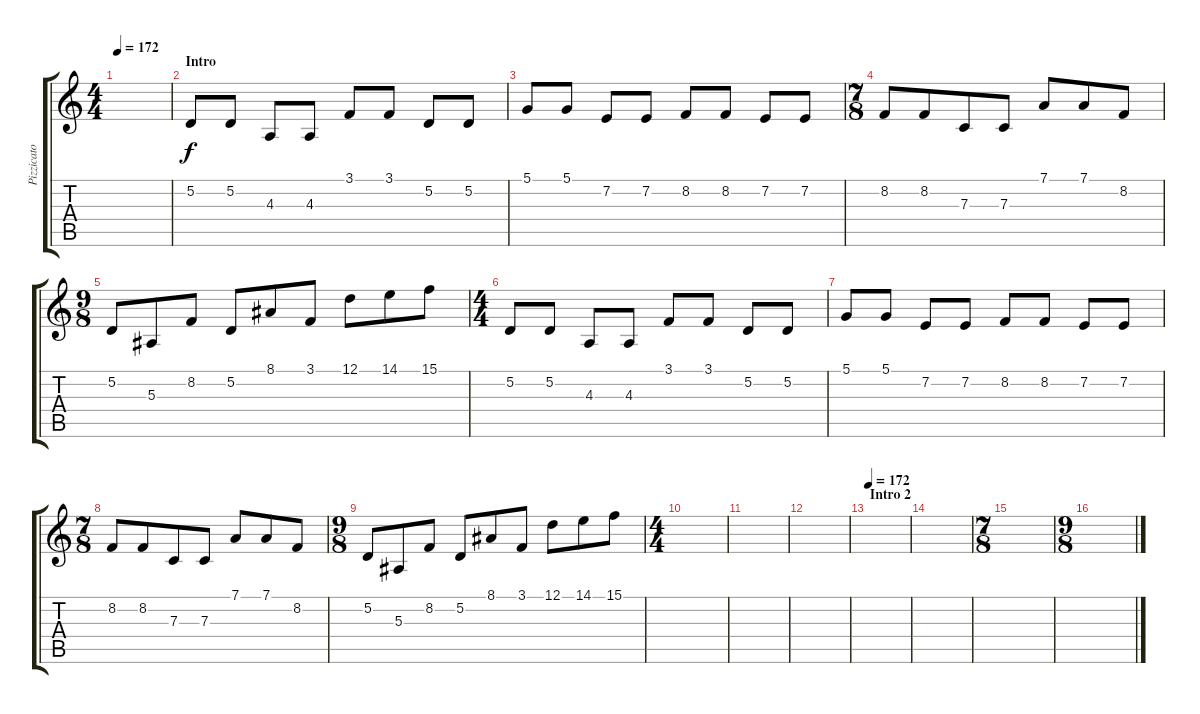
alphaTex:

\track ("Pizzicato Strings" "Pizzicato ") {instrument pizzicatostrings}
\staff {score tabs}
\tuning (D4 A3 F3 C3 G2 D2) {hide}
\ts (4 4)
\tempo 172
\tempo 120
\tempo 172
\clef g2
\ks c
|
\section ("" "Intro")
5.2.8 5.2.8 4.3.8 4.3.8 3.1.8 3.1.8 5.2.8 5.2.8 |
5.1.8 5.1.8 7.2.8 7.2.8 8.2.8 8.2.8 7.2.8 7.2.8 |
\ts (7 8)
8.2.8 8.2.8 7.3.8 7.3.8 7.1.8 7.1.8 8.2.8 |
\ts (9 8)
5.2.8 5.3.8 8.2.8 5.2.8 8.1.8 3.1.8 12.1.8 14.1.8 15.1.8 |
\ts (4 4)
5.2.8 5.2.8 4.3.8 4.3.8 3.1.8 3.1.8 5.2.8 5.2.8 |
5.1.8 5.1.8 7.2.8 7.2.8 8.2.8 8.2.8 7.2.8 7.2.8 |
\ts (7 8)
8.2.8 8.2.8 7.3.8 7.3.8 7.1.8 7.1.8 8.2.8 |
\ts (9 8)
5.2.8 5.3.8 8.2.8 5.2.8 8.1.8 3.1.8 12.1.8 14.1.8 15.1.8 |
\ts (4 4)
|
|
|
\section ("" "Intro 2")
\tempo 172
|
|
\ts (7 8)
|
\ts (9 8)
